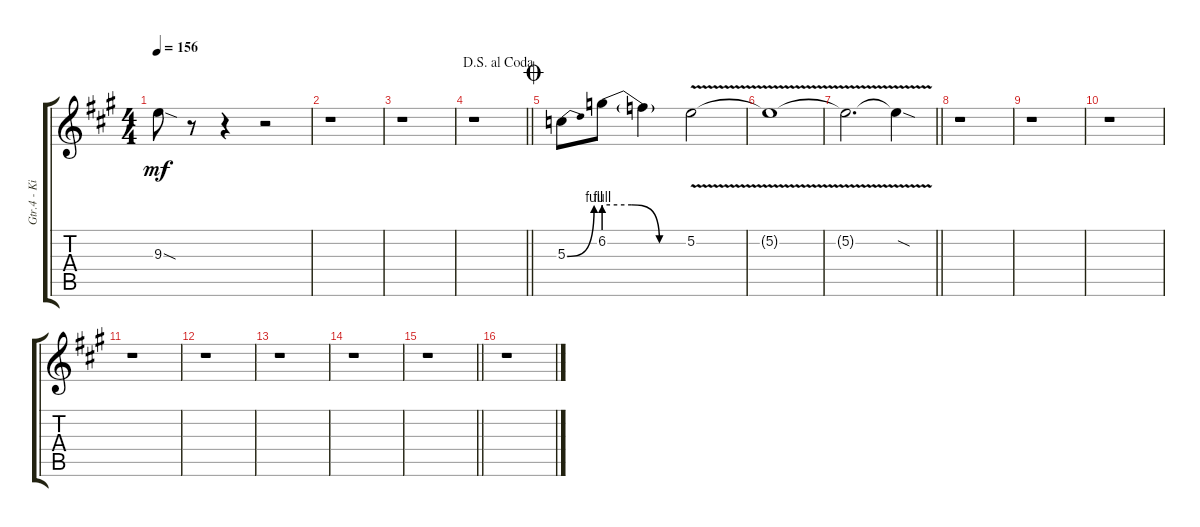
\track ("Gtr.4 - Kim Thayil" "Gtr.4 - Ki") {instrument distortionguitar}
\staff {score tabs}
\tuning (E4 B3 G3 D3 A2 D2) {hide}
\ts (4 4)
\tempo 156
\clef g2
\ks a
9.3{sod t}.8{dy mf} r.8 r.4 r.2 |
r.1 |
r.1 |
\jump dalsegnoalcoda
\barLineRight lightlight
r.1 |
\jump coda
5.3{be (bend 0 0 60 4)}.8 6.2{be (custom 0 4 20 4 40 0 60 0)}.8 6.2{t}.4 5.2{v}.2 |
5.2{v t}.1 |
\barLineRight lightlight
5.2{v t}.2{d} 5.2{sod t}.4 |
r.1 |
r.1 |
r.1 |
r.1 |
r.1 |
r.1 |
r.1 |
\barLineRight lightlight
r.1 |
r.1
